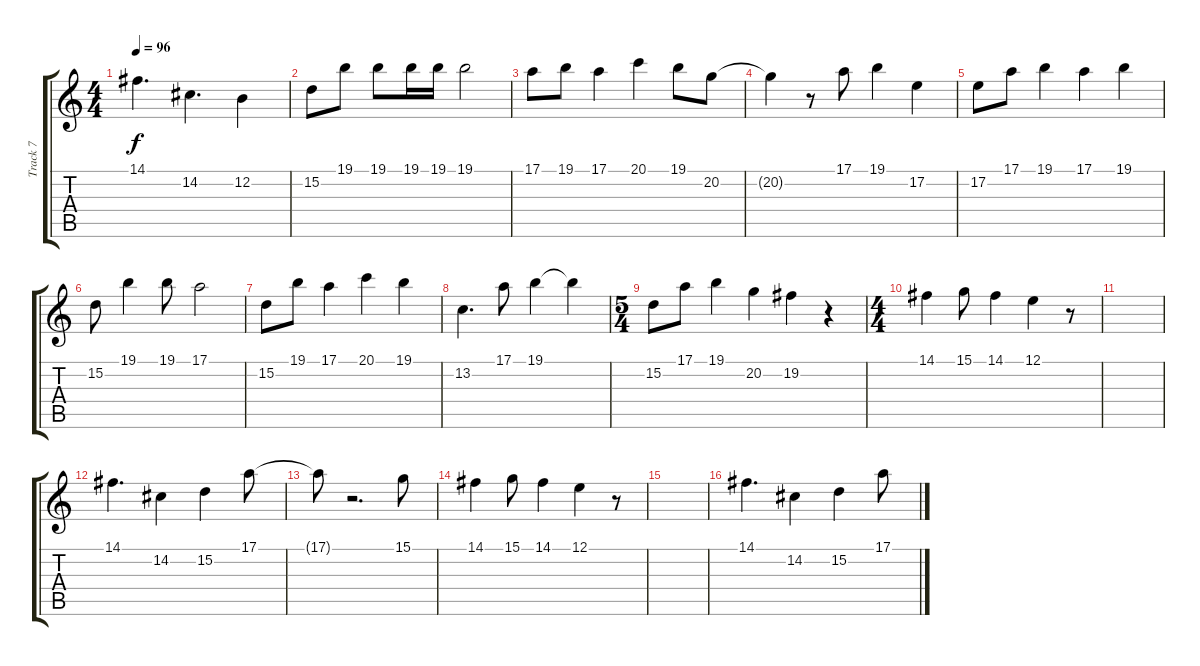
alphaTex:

\track ("Track 7" "Track 7") {instrument vibraphone}
\staff {score tabs}
\tuning (E4 B3 G3 D3 A2 E2) {hide}
\ts (4 4)
\tempo 96
\clef g2
\ks c
14.1.4{d dy f} 14.2.4{d} 12.2.4 |
15.2.8 19.1.8 19.1.8 19.1.16 19.1.16 19.1.2 |
17.1.8 19.1.8 17.1.4 20.1.4 19.1.8 20.2.8 |
20.2{t}.4 r.8 17.1.8 19.1.4 17.2.4 |
17.2.8 17.1.8 19.1.4 17.1.4 19.1.4 |
15.2.8 19.1.4 19.1.8 17.1.2 |
15.2.8 19.1.8 17.1.4 20.1.4 19.1.4 |
13.2.4{d} 17.1.8 19.1.4 19.1{t}.4 |
\ts (5 4)
15.2.8 17.1.8 19.1.4 20.2.4 19.2.4 r.4 |
\ts (4 4)
14.1.4 15.1.8 14.1.4 12.1.4 r.8 |
|
14.1.4{d} 14.2.4 15.2.4 17.1.8 |
17.1{t}.8 r.2{d} 15.1.8 |
14.1.4 15.1.8 14.1.4 12.1.4 r.8 |
|
14.1.4{d} 14.2.4 15.2.4 17.1.8
